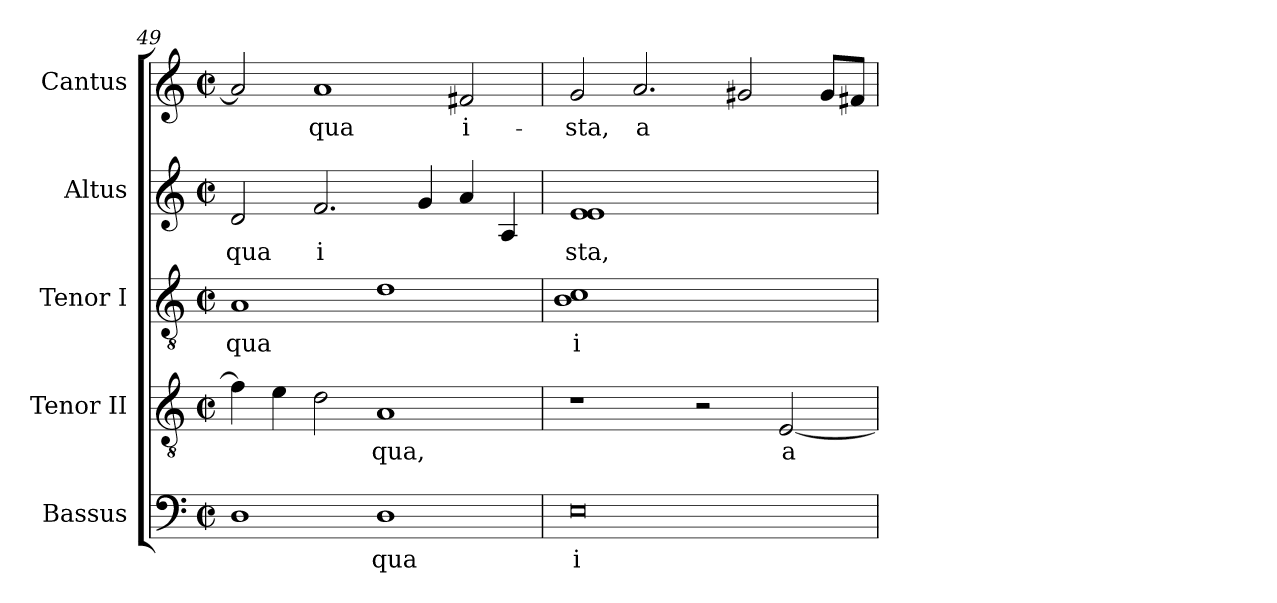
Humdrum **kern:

**kern	**text	**kern	**text	**kern	**text	**kern	**text	**kern	**text
*part5	*part5	*part4	*part4	*part3	*part3	*part2	*part2	*part1	*part1
*staff5	*staff5	*staff4	*staff4	*staff3	*staff3	*staff2	*staff2	*staff1	*staff1
*I"Bassus	*	*I"Tenor II	*	*I"Tenor I	*	*I"Altus	*	*I"Cantus	*
*clefF4	*	*clefGv2	*	*clefGv2	*	*clefG2	*	*clefG2	*
*M2/2	*	*M2/2	*	*M2/2	*	*M2/2	*	*M2/2	*
*met(c|)	*	*met(c|)	*	*met(c|)	*	*met(c|)	*	*met(c|)	*
=49	=49	=49	=49	=49	=49	=49	=49	=49	=49
!	!	!	!	!	!LO:LY:b	!	!LO:LY:b:cj	!	!
1D	.	4f\]	.	1A	qua	2d/	qua	2a/]	.
.	.	4e\	.	.	.	.	.	.	.
!	!	!	!	!	!	!	!LO:LY:b:rj	!	!LO:LY:b:cj
.	.	2d\	.	.	.	2.f/	i	1a	-qua
!	!LO:LY:b:cj	!	!LO:LY:b:cj	!	!	!	!	!	!
1D	qua	1A	qua,	1d	.	.	.	.	.
.	.	.	.	.	.	4g/	.	.	.
!	!	!	!	!	!	!	!	!	!LO:LY:b:cj
.	.	.	.	.	.	4a/	.	2f#X/	i-
.	.	.	.	.	.	4A/	.	.	.
!!LO:PB:g=z
=50	=50	=50	=50	=50	=50	=50	=50	=50	=50
!LO:N:vis=0	!LO:LY:b:cj	!	!	!	!LO:LY:b:rj	!	!LO:LY:b:cj	!	!LO:LY:b:cj
1E	i-	1r	.	1c 1B	i-	1e 1e	sta,	2g/	-sta,
!	!	!	!	!	!	!	!	!	!LO:LY:b:cj
.	.	.	.	.	.	.	.	2.a/	a
1ryy	.	2r	.	1ryy	.	1ryy	.	.	.
.	.	.	.	.	.	.	.	2g#/	.
!	!	!	!LO:LY:b:cj	!	!	!	!	!	!
.	.	[<2E/	a	.	.	.	.	.	.
.	.	.	.	.	.	.	.	8g#/L	.
.	.	.	.	.	.	.	.	8f#/J	.
=	=	=	=	=	=	=	=	=	=
*-	*-	*-	*-	*-	*-	*-	*-	*-	*-
